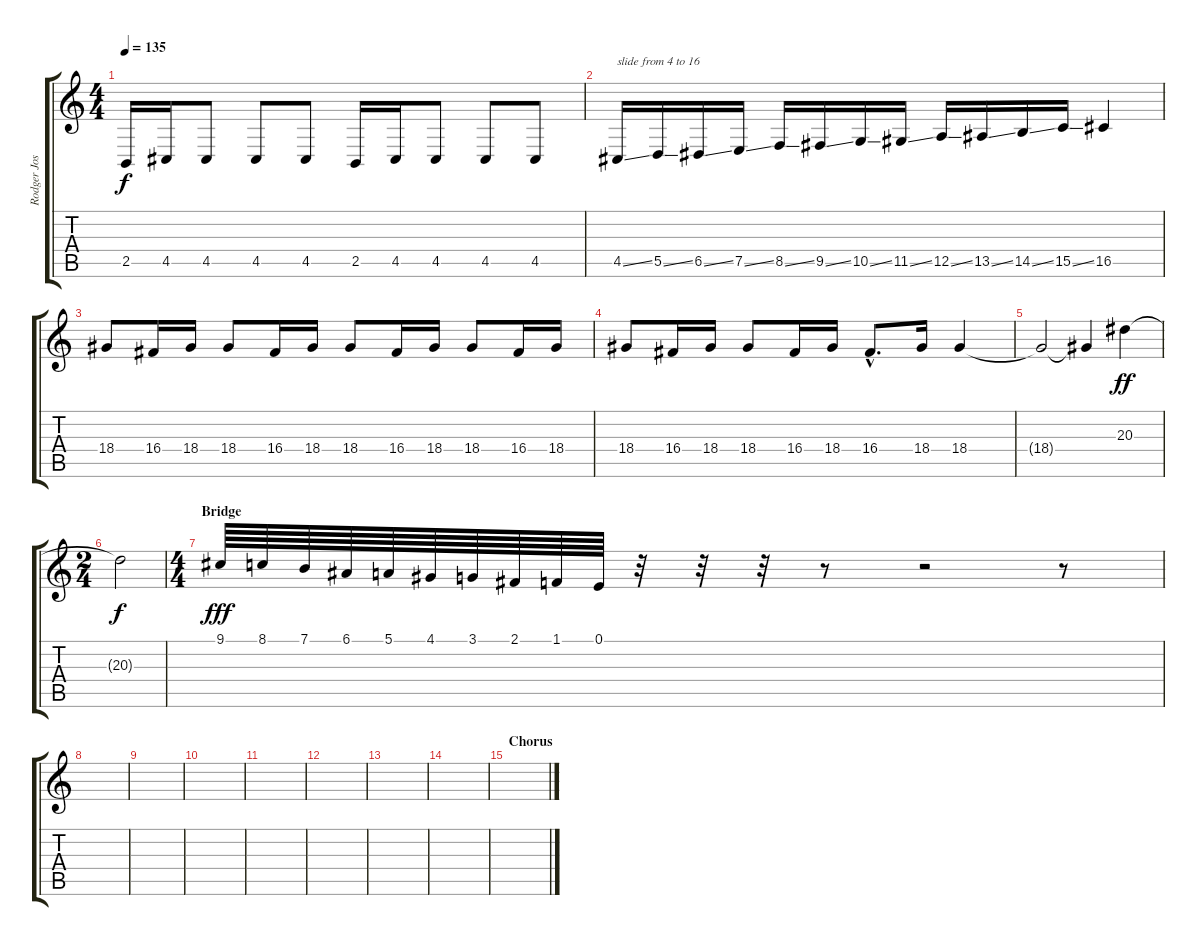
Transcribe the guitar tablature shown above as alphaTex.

\track ("Rodger Joseph Manning jr. - Keys" "Rodger Jos") {instrument churchorgan}
\staff {score tabs}
\tuning (E4 B3 G3 D3 A2 E2) {hide}
\ts (4 4)
\tempo 135
\clef g2
\ks c
2.5.16{dy f volume 8} 4.5.16 4.5.8 4.5.8 4.5.8 2.5.16 4.5.16 4.5.8 4.5.8 4.5.8 |
4.5{ss}.16{txt "slide from 4 to 16" volume 10} 5.5{ss}.16 6.5{ss}.16 7.5{ss}.16 8.5{ss}.16 9.5{ss}.16 10.5{ss}.16 11.5{ss}.16 12.5{ss}.16 13.5{ss}.16 14.5{ss}.16 15.5{ss}.16 16.5.4 |
18.4.8 16.4.16 18.4.16 18.4.8 16.4.16 18.4.16 18.4.8 16.4.16 18.4.16 18.4.8 16.4.16 18.4.16 |
18.4.8 16.4.16 18.4.16 18.4.8 16.4.16 18.4.16 16.4{hac}.8{d volume 13} 18.4.16 18.4.4 |
18.4{t}.2 18.4{t}.4 20.3.4{dy ff} |
\ts (2 4)
20.3{t}.2{dy f} |
\ts (4 4)
\section ("" "Bridge")
9.1.64{dy fff} 8.1.64 7.1.64 6.1.64 5.1.64 4.1.64 3.1.64 2.1.64 1.1.64 0.1.64 r.32 r.32 r.32 r.8 r.2 r.8 |
|
|
|
|
|
|
|
\section ("" "Chorus")
